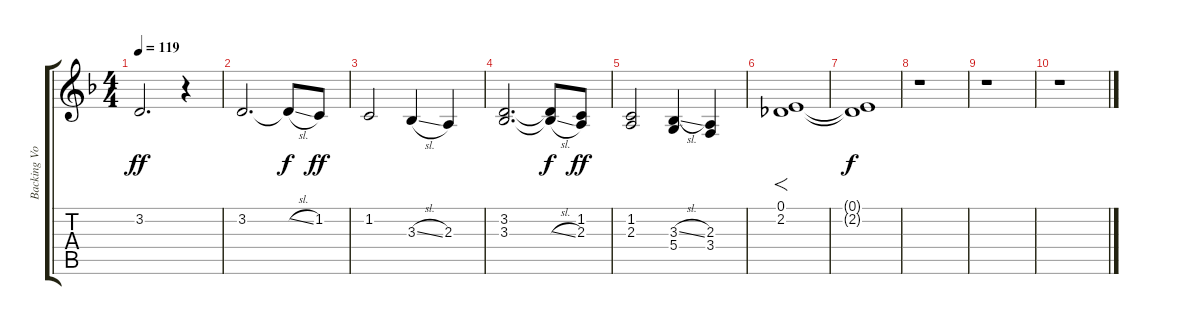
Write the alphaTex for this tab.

\track ("Backing Vocals" "Backing Vo") {instrument sopranosax}
\staff {score tabs}
\tuning (E4 B3 G3 D3 A2 E2) {hide}
\ts (4 4)
\tempo 119
\clef g2
\ks dminor
3.2.2{d dy ff} r.4 |
3.2.2{d} 3.2{sl t}.8{dy f} 1.2.8{dy ff} |
1.2.2 3.3{sl}.4 2.3.4 |
(3.2 3.3).2{d} (3.2{t} 3.3{sl t}).8{dy f} (1.2 2.3).8{dy ff} |
(1.2 2.3).2 (3.3{sl} 5.4).4 (2.3 3.4).4 |
(0.1 2.2).1{f} |
(0.1{t} 2.2{t}).1{dy f} |
r.1 |
r.1 |
r.1
